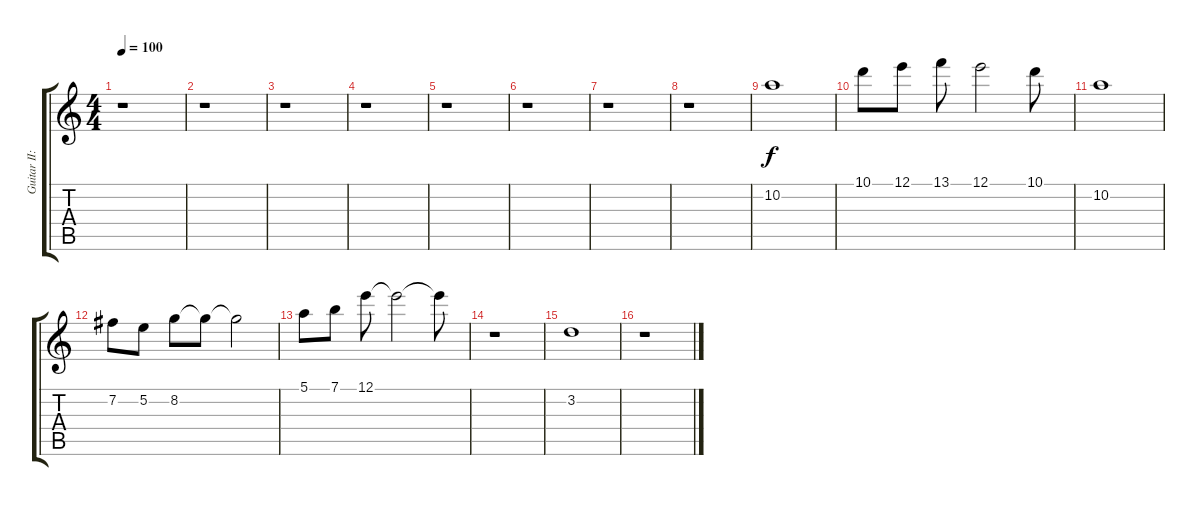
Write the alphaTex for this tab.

\track ("Guitar II: Clean" "Guitar II:") {instrument electricguitarclean}
\staff {score tabs}
\tuning (E4 B3 G3 D3 A2 E2) {hide}
\ts (4 4)
\tempo 100
\clef g2
\ks c
r.1{dy f instrument electricguitarclean} |
r.1 |
r.1 |
r.1 |
r.1 |
r.1 |
r.1 |
r.1 |
10.2.1 |
10.1.8 12.1.8 13.1.8 12.1.2 10.1.8 |
10.2.1 |
7.2.8 5.2.8 8.2.8 8.2{t}.8 8.2{t}.2 |
5.1.8 7.1.8 12.1.8 12.1{t}.2 12.1{t}.8 |
r.1 |
3.2.1 |
r.1
